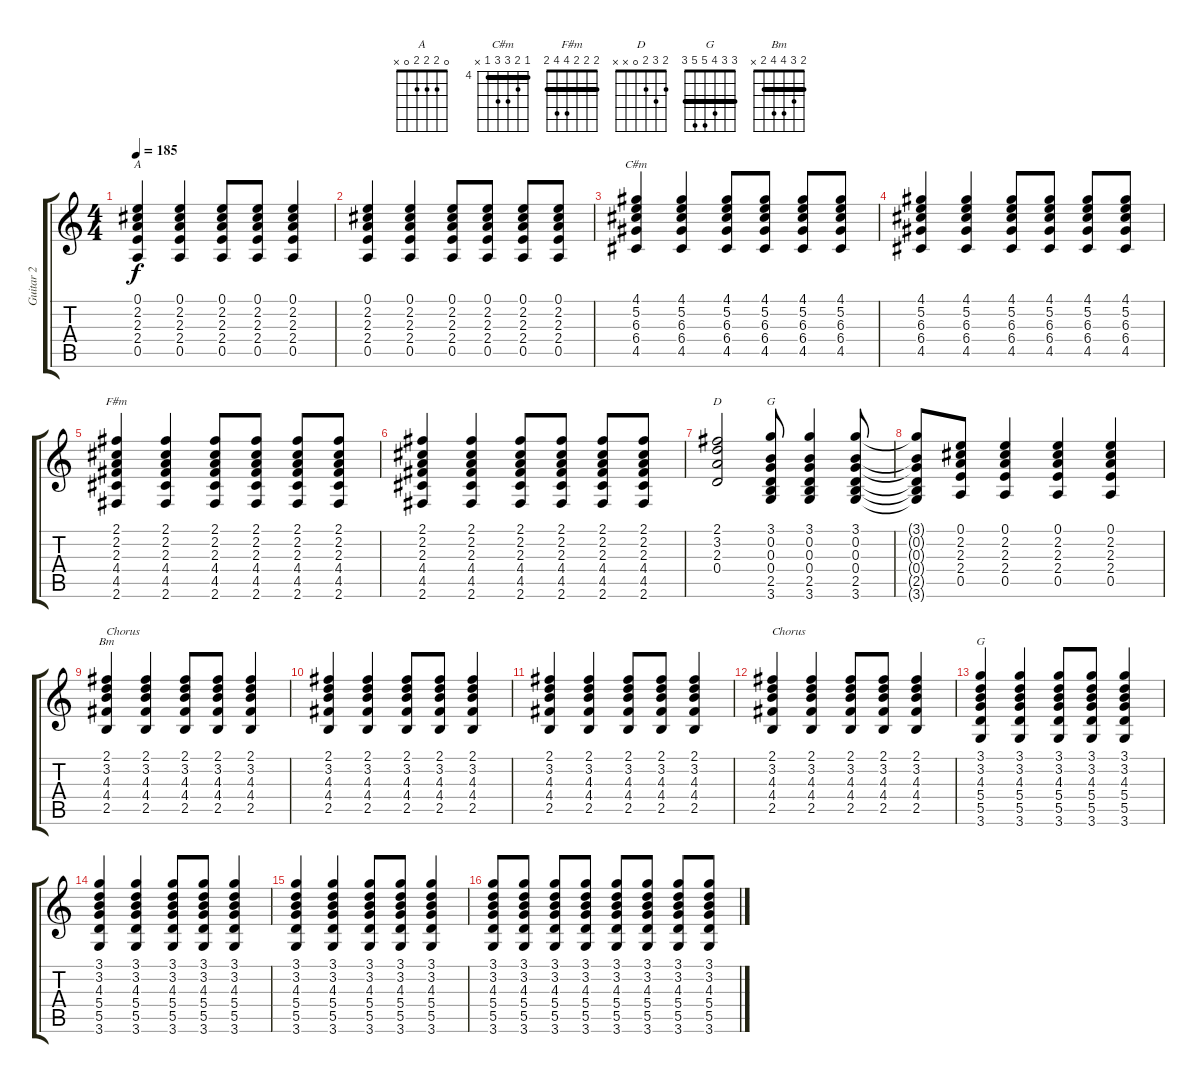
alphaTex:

\track ("Guitar 2" "Guitar 2") {instrument acousticguitarsteel}
\staff {score tabs}
\tuning (E4 B3 G3 D3 A2 E2) {hide}
\chord ("A" 0 2 2 2 0 x)
\chord ("C#m" 4 5 6 6 4 x) {firstfret 4 barre 4}
\chord ("F#m" 2 2 2 4 4 2) {barre 2}
\chord ("D" 2 3 2 0 x x)
\chord ("G" 3 0 0 0 2 3)
\chord ("Bm" 2 3 4 4 2 x) {barre 2}
\chord ("G" 3 3 4 5 5 3) {barre 3}
\ts (4 4)
\tempo 185
\clef g2
\ks c
(0.1 2.2 2.3 2.4 0.5).4{ch "A" dy f} (0.1 2.2 2.3 2.4 0.5).4 (0.1 2.2 2.3 2.4 0.5).8 (0.1 2.2 2.3 2.4 0.5).8 (0.1 2.2 2.3 2.4 0.5).4 |
(0.1 2.2 2.3 2.4 0.5).4 (0.1 2.2 2.3 2.4 0.5).4 (0.1 2.2 2.3 2.4 0.5).8 (0.1 2.2 2.3 2.4 0.5).8 (0.1 2.2 2.3 2.4 0.5).8 (0.1 2.2 2.3 2.4 0.5).8 |
(4.1 5.2 6.3 6.4 4.5).4{ch "C#m"} (4.1 5.2 6.3 6.4 4.5).4 (4.1 5.2 6.3 6.4 4.5).8 (4.1 5.2 6.3 6.4 4.5).8 (4.1 5.2 6.3 6.4 4.5).8 (4.1 5.2 6.3 6.4 4.5).8 |
(4.1 5.2 6.3 6.4 4.5).4 (4.1 5.2 6.3 6.4 4.5).4 (4.1 5.2 6.3 6.4 4.5).8 (4.1 5.2 6.3 6.4 4.5).8 (4.1 5.2 6.3 6.4 4.5).8 (4.1 5.2 6.3 6.4 4.5).8 |
(2.1 2.2 2.3 4.4 4.5 2.6).4{ch "F#m"} (2.1 2.2 2.3 4.4 4.5 2.6).4 (2.1 2.2 2.3 4.4 4.5 2.6).8 (2.1 2.2 2.3 4.4 4.5 2.6).8 (2.1 2.2 2.3 4.4 4.5 2.6).8 (2.1 2.2 2.3 4.4 4.5 2.6).8 |
(2.1 2.2 2.3 4.4 4.5 2.6).4 (2.1 2.2 2.3 4.4 4.5 2.6).4 (2.1 2.2 2.3 4.4 4.5 2.6).8 (2.1 2.2 2.3 4.4 4.5 2.6).8 (2.1 2.2 2.3 4.4 4.5 2.6).8 (2.1 2.2 2.3 4.4 4.5 2.6).8 |
(2.1 3.2 2.3 0.4).2{ch "D"} (3.1 0.2 0.3 0.4 2.5 3.6).8{ch "G"} (3.1 0.2 0.3 0.4 2.5 3.6).4 (3.1 0.2 0.3 0.4 2.5 3.6).8 |
(3.1{t} 0.2{t} 0.3{t} 0.4{t} 2.5{t} 3.6{t}).8 (0.1 2.2 2.3 2.4 0.5).8 (0.1 2.2 2.3 2.4 0.5).4 (0.1 2.2 2.3 2.4 0.5).4 (0.1 2.2 2.3 2.4 0.5).4 |
(2.1 3.2 4.3 4.4 2.5).4{ch "Bm" txt "Chorus"} (2.1 3.2 4.3 4.4 2.5).4 (2.1 3.2 4.3 4.4 2.5).8 (2.1 3.2 4.3 4.4 2.5).8 (2.1 3.2 4.3 4.4 2.5).4 |
(2.1 3.2 4.3 4.4 2.5).4 (2.1 3.2 4.3 4.4 2.5).4 (2.1 3.2 4.3 4.4 2.5).8 (2.1 3.2 4.3 4.4 2.5).8 (2.1 3.2 4.3 4.4 2.5).4 |
(2.1 3.2 4.3 4.4 2.5).4 (2.1 3.2 4.3 4.4 2.5).4 (2.1 3.2 4.3 4.4 2.5).8 (2.1 3.2 4.3 4.4 2.5).8 (2.1 3.2 4.3 4.4 2.5).4 |
(2.1 3.2 4.3 4.4 2.5).4{txt "Chorus"} (2.1 3.2 4.3 4.4 2.5).4 (2.1 3.2 4.3 4.4 2.5).8 (2.1 3.2 4.3 4.4 2.5).8 (2.1 3.2 4.3 4.4 2.5).4 |
(3.1 3.2 4.3 5.4 5.5 3.6).4{ch "G"} (3.1 3.2 4.3 5.4 5.5 3.6).4 (3.1 3.2 4.3 5.4 5.5 3.6).8 (3.1 3.2 4.3 5.4 5.5 3.6).8 (3.1 3.2 4.3 5.4 5.5 3.6).4 |
(3.1 3.2 4.3 5.4 5.5 3.6).4 (3.1 3.2 4.3 5.4 5.5 3.6).4 (3.1 3.2 4.3 5.4 5.5 3.6).8 (3.1 3.2 4.3 5.4 5.5 3.6).8 (3.1 3.2 4.3 5.4 5.5 3.6).4 |
(3.1 3.2 4.3 5.4 5.5 3.6).4 (3.1 3.2 4.3 5.4 5.5 3.6).4 (3.1 3.2 4.3 5.4 5.5 3.6).8 (3.1 3.2 4.3 5.4 5.5 3.6).8 (3.1 3.2 4.3 5.4 5.5 3.6).4 |
(3.1 3.2 4.3 5.4 5.5 3.6).8 (3.1 3.2 4.3 5.4 5.5 3.6).8 (3.1 3.2 4.3 5.4 5.5 3.6).8 (3.1 3.2 4.3 5.4 5.5 3.6).8 (3.1 3.2 4.3 5.4 5.5 3.6).8 (3.1 3.2 4.3 5.4 5.5 3.6).8 (3.1 3.2 4.3 5.4 5.5 3.6).8 (3.1 3.2 4.3 5.4 5.5 3.6).8
